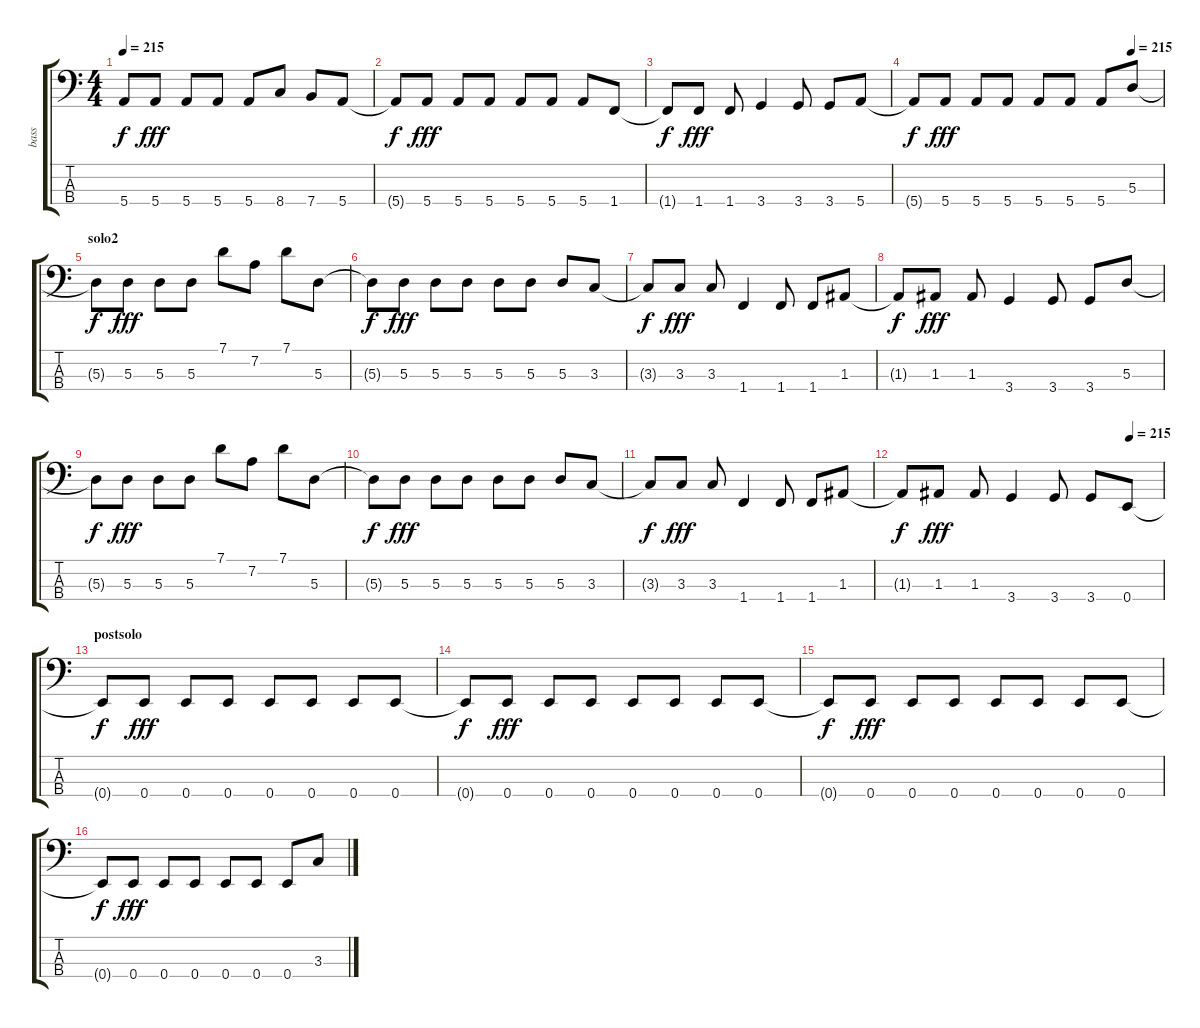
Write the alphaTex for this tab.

\track ("bass" "bass") {instrument electricbassfinger}
\staff {score tabs}
\tuning (G2 D2 A1 E1) {hide}
\ts (4 4)
\tempo 215
\clef f4
\ks c
5.4{t}.8{dy f} 5.4.8{dy fff} 5.4.8 5.4.8 5.4.8 8.4.8 7.4.8 5.4.8 |
5.4{t}.8{dy f} 5.4.8{dy fff} 5.4.8 5.4.8 5.4.8 5.4.8 5.4.8 1.4.8 |
1.4{t}.8{dy f} 1.4.8{dy fff} 1.4.8 3.4.4 3.4.8 3.4.8 5.4.8 |
\tempo (215 0.875)
5.4{t}.8{dy f} 5.4.8{dy fff} 5.4.8 5.4.8 5.4.8 5.4.8 5.4.8 5.3.8 |
\section ("" "solo2")
5.3{t}.8{dy f} 5.3.8{dy fff} 5.3.8 5.3.8 7.1.8 7.2.8 7.1.8 5.3.8 |
5.3{t}.8{dy f} 5.3.8{dy fff} 5.3.8 5.3.8 5.3.8 5.3.8 5.3.8 3.3.8 |
3.3{t}.8{dy f} 3.3.8{dy fff} 3.3.8 1.4.4 1.4.8 1.4.8 1.3.8 |
1.3{t}.8{dy f} 1.3.8{dy fff} 1.3.8 3.4.4 3.4.8 3.4.8 5.3.8 |
5.3{t}.8{dy f} 5.3.8{dy fff} 5.3.8 5.3.8 7.1.8 7.2.8 7.1.8 5.3.8 |
5.3{t}.8{dy f} 5.3.8{dy fff} 5.3.8 5.3.8 5.3.8 5.3.8 5.3.8 3.3.8 |
3.3{t}.8{dy f} 3.3.8{dy fff} 3.3.8 1.4.4 1.4.8 1.4.8 1.3.8 |
\tempo (215 0.875)
1.3{t}.8{dy f} 1.3.8{dy fff} 1.3.8 3.4.4 3.4.8 3.4.8 0.4.8 |
\section ("" "postsolo")
0.4{t}.8{dy f} 0.4.8{dy fff} 0.4.8 0.4.8 0.4.8 0.4.8 0.4.8 0.4.8 |
0.4{t}.8{dy f} 0.4.8{dy fff} 0.4.8 0.4.8 0.4.8 0.4.8 0.4.8 0.4.8 |
0.4{t}.8{dy f} 0.4.8{dy fff} 0.4.8 0.4.8 0.4.8 0.4.8 0.4.8 0.4.8 |
0.4{t}.8{dy f} 0.4.8{dy fff} 0.4.8 0.4.8 0.4.8 0.4.8 0.4.8 3.3.8
